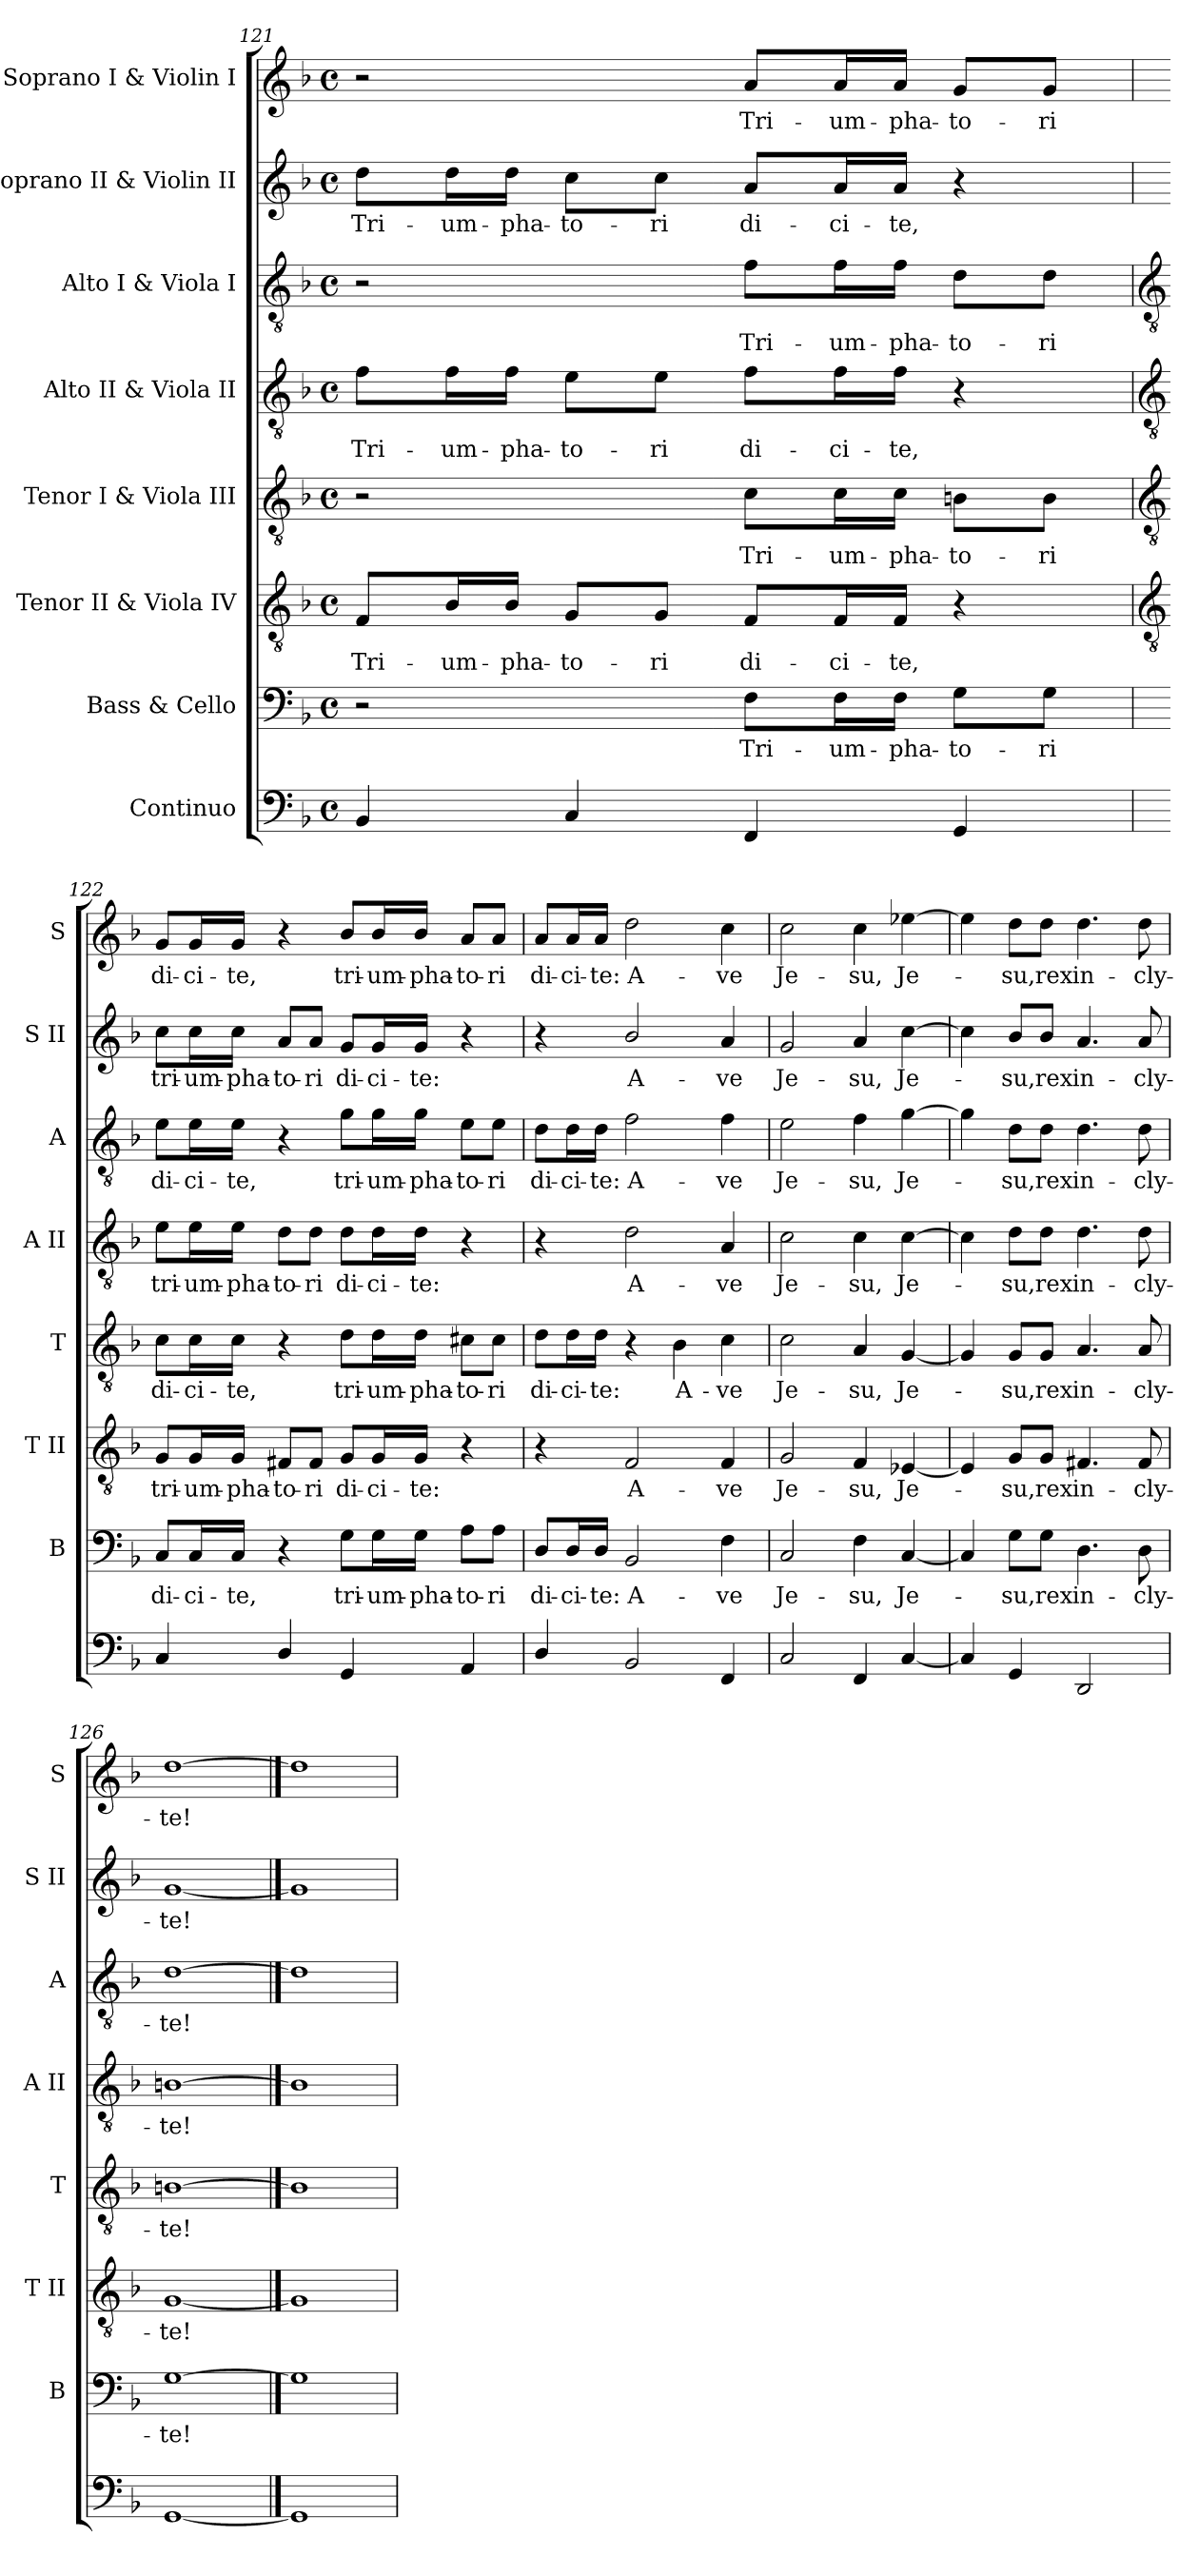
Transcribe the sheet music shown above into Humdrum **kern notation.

**kern	**kern	**text	**kern	**text	**kern	**text	**kern	**text	**kern	**text	**kern	**text	**kern	**text
*part8	*part7	*part7	*part6	*part6	*part5	*part5	*part4	*part4	*part3	*part3	*part2	*part2	*part1	*part1
*staff8	*staff7	*staff7	*staff6	*staff6	*staff5	*staff5	*staff4	*staff4	*staff3	*staff3	*staff2	*staff2	*staff1	*staff1
*I"Continuo	*I"Bass & Cello	*	*I"Tenor II & Viola IV	*	*I"Tenor I & Viola III	*	*I"Alto II & Viola II	*	*I"Alto I & Viola I	*	*I"Soprano II & Violin II	*	*I"Soprano I & Violin I	*
*	*I'B	*	*I'T II	*	*I'T	*	*I'A II	*	*I'A	*	*I'S II	*	*I'S	*
*clefF4	*clefF4	*	*clefGv2	*	*clefGv2	*	*clefGv2	*	*clefGv2	*	*clefG2	*	*clefG2	*
*k[b-]	*k[b-]	*	*k[b-]	*	*k[b-]	*	*k[b-]	*	*k[b-]	*	*k[b-]	*	*k[b-]	*
*F:	*F:	*	*F:	*	*F:	*	*F:	*	*F:	*	*F:	*	*F:	*
*M4/4	*M4/4	*	*M4/4	*	*M4/4	*	*M4/4	*	*M4/4	*	*M4/4	*	*M4/4	*
*met(c)	*met(c)	*	*met(c)	*	*met(c)	*	*met(c)	*	*met(c)	*	*met(c)	*	*met(c)	*
=121	=121	=121	=121	=121	=121	=121	=121	=121	=121	=121	=121	=121	=121	=121
!	!	!	!	!LO:LY:b	!	!	!	!LO:LY:b	!	!	!	!LO:LY:b	!	!
4BB-	2r	.	8F/L	Tri-	2r	.	8f\L	Tri-	2r	.	8dd\L	Tri-	2r	.
!	!	!	!	!LO:LY:b	!	!	!	!LO:LY:b	!	!	!	!LO:LY:b	!	!
.	.	.	16B-/L	-um-	.	.	16f\L	-um-	.	.	16dd\L	-um-	.	.
!	!	!	!	!LO:LY:b	!	!	!	!LO:LY:b	!	!	!	!LO:LY:b	!	!
.	.	.	16B-/JJ	-pha-	.	.	16f\JJ	-pha-	.	.	16dd\JJ	-pha-	.	.
!	!	!	!	!LO:LY:b	!	!	!	!LO:LY:b	!	!	!	!LO:LY:b	!	!
4C	.	.	8G/L	-to-	.	.	8e\L	-to-	.	.	8cc\L	-to-	.	.
!	!	!	!	!LO:LY:b	!	!	!	!LO:LY:b	!	!	!	!LO:LY:b	!	!
.	.	.	8G/J	-ri	.	.	8e\J	-ri	.	.	8cc\J	-ri	.	.
!	!	!LO:LY:b	!	!LO:LY:b	!	!LO:LY:b	!	!LO:LY:b	!	!LO:LY:b	!	!LO:LY:b	!	!LO:LY:b
4FF	8F\L	Tri-	8F/L	di-	8c\L	Tri-	8f\L	di-	8f\L	Tri-	8a/L	di-	8a/L	Tri-
!	!	!LO:LY:b	!	!LO:LY:b	!	!LO:LY:b	!	!LO:LY:b	!	!LO:LY:b	!	!LO:LY:b	!	!LO:LY:b
.	16F\L	-um-	16F/L	-ci-	16c\L	-um-	16f\L	-ci-	16f\L	-um-	16a/L	-ci-	16a/L	-um-
!	!	!LO:LY:b	!	!LO:LY:b	!	!LO:LY:b	!	!LO:LY:b	!	!LO:LY:b	!	!LO:LY:b	!	!LO:LY:b
.	16F\JJ	-pha-	16F/JJ	-te,	16c\JJ	-pha-	16f\JJ	-te,	16f\JJ	-pha-	16a/JJ	-te,	16a/JJ	-pha-
!	!	!LO:LY:b	!	!	!	!LO:LY:b	!	!	!	!LO:LY:b	!	!	!	!LO:LY:b
4GG	8G\L	-to-	4r	.	8Bn\L	-to-	4r	.	8d\L	-to-	4r	.	8g/L	-to-
!	!	!LO:LY:b	!	!	!	!LO:LY:b	!	!	!	!LO:LY:b	!	!	!	!LO:LY:b
.	8G\J	-ri	.	.	8B\J	-ri	.	.	8d\J	-ri	.	.	8g/J	-ri
!!LO:LB:g=z
=122	=122	=122	=122	=122	=122	=122	=122	=122	=122	=122	=122	=122	=122	=122
*	*	*	*clefGv2	*	*clefGv2	*	*clefGv2	*	*clefGv2	*	*	*	*	*
!	!	!LO:LY:b	!	!LO:LY:b	!	!LO:LY:b	!	!LO:LY:b	!	!LO:LY:b	!	!LO:LY:b	!	!LO:LY:b
4C	8C/L	di-	8G/L	tri-	8c\L	di-	8e\L	tri-	8e\L	di-	8cc\L	tri-	8g/L	di-
!	!	!LO:LY:b	!	!LO:LY:b	!	!LO:LY:b	!	!LO:LY:b	!	!LO:LY:b	!	!LO:LY:b	!	!LO:LY:b
.	16C/L	-ci-	16G/L	-um-	16c\L	-ci-	16e\L	-um-	16e\L	-ci-	16cc\L	-um-	16g/L	-ci-
!	!	!LO:LY:b	!	!LO:LY:b	!	!LO:LY:b	!	!LO:LY:b	!	!LO:LY:b	!	!LO:LY:b	!	!LO:LY:b
.	16C/JJ	-te,	16G/JJ	-pha-	16c\JJ	-te,	16e\JJ	-pha-	16e\JJ	-te,	16cc\JJ	-pha-	16g/JJ	-te,
!	!	!	!	!LO:LY:b	!	!	!	!LO:LY:b	!	!	!	!LO:LY:b	!	!
4D/	4r	.	8F#X/L	-to-	4r	.	8d\L	-to-	4r	.	8a/L	-to-	4r	.
!	!	!	!	!LO:LY:b	!	!	!	!LO:LY:b	!	!	!	!LO:LY:b	!	!
.	.	.	8F#/J	-ri	.	.	8d\J	-ri	.	.	8a/J	-ri	.	.
!	!	!LO:LY:b	!	!LO:LY:b	!	!LO:LY:b	!	!LO:LY:b	!	!LO:LY:b	!	!LO:LY:b	!	!LO:LY:b
4GG	8G\L	tri-	8G/L	di-	8d\L	tri-	8d\L	di-	8g\L	tri-	8g/L	di-	8b-/L	tri-
!	!	!LO:LY:b	!	!LO:LY:b	!	!LO:LY:b	!	!LO:LY:b	!	!LO:LY:b	!	!LO:LY:b	!	!LO:LY:b
.	16G\L	-um-	16G/L	-ci-	16d\L	-um-	16d\L	-ci-	16g\L	-um-	16g/L	-ci-	16b-/L	-um-
!	!	!LO:LY:b	!	!LO:LY:b	!	!LO:LY:b	!	!LO:LY:b	!	!LO:LY:b	!	!LO:LY:b	!	!LO:LY:b
.	16G\JJ	-pha-	16G/JJ	-te:	16d\JJ	-pha-	16d\JJ	-te:	16g\JJ	-pha-	16g/JJ	-te:	16b-/JJ	-pha-
!	!	!LO:LY:b	!	!	!	!LO:LY:b	!	!	!	!LO:LY:b	!	!	!	!LO:LY:b
4AA	8A\L	-to-	4r	.	8c#X\L	-to-	4r	.	8e\L	-to-	4r	.	8a/L	-to-
!	!	!LO:LY:b	!	!	!	!LO:LY:b	!	!	!	!LO:LY:b	!	!	!	!LO:LY:b
.	8A\J	-ri	.	.	8c#\J	-ri	.	.	8e\J	-ri	.	.	8a/J	-ri
=123	=123	=123	=123	=123	=123	=123	=123	=123	=123	=123	=123	=123	=123	=123
!	!	!LO:LY:b	!	!	!	!LO:LY:b	!	!	!	!LO:LY:b	!	!	!	!LO:LY:b
4D/	8D/L	di-	4r	.	8d\L	di-	4r	.	8d\L	di-	4r	.	8a/L	di-
!	!	!LO:LY:b	!	!	!	!LO:LY:b	!	!	!	!LO:LY:b	!	!	!	!LO:LY:b
.	16D/L	-ci-	.	.	16d\L	-ci-	.	.	16d\L	-ci-	.	.	16a/L	-ci-
!	!	!LO:LY:b	!	!	!	!LO:LY:b	!	!	!	!LO:LY:b	!	!	!	!LO:LY:b
.	16D/JJ	-te:	.	.	16d\JJ	-te:	.	.	16d\JJ	-te:	.	.	16a/JJ	-te:
!	!	!LO:LY:b	!	!LO:LY:b	!	!	!	!LO:LY:b	!	!LO:LY:b	!	!LO:LY:b	!	!LO:LY:b
2BB-	2BB-	A-	2F	A-	4r	.	2d	A-	2f	A-	2b-/	A-	2dd	A-
!	!	!	!	!	!	!LO:LY:b	!	!	!	!	!	!	!	!
.	.	.	.	.	4B-	A-	.	.	.	.	.	.	.	.
!	!	!LO:LY:b	!	!LO:LY:b	!	!LO:LY:b	!	!LO:LY:b	!	!LO:LY:b	!	!LO:LY:b	!	!LO:LY:b
4FF	4F	-ve	4F	-ve	4c	-ve	4A	-ve	4f	-ve	4a	-ve	4cc	-ve
=124	=124	=124	=124	=124	=124	=124	=124	=124	=124	=124	=124	=124	=124	=124
!	!	!LO:LY:b	!	!LO:LY:b	!	!LO:LY:b	!	!LO:LY:b	!	!LO:LY:b	!	!LO:LY:b	!	!LO:LY:b
2C	2C	Je-	2G	Je-	2c	Je-	2c	Je-	2e	Je-	2g	Je-	2cc	Je-
!	!	!LO:LY:b	!	!LO:LY:b	!	!LO:LY:b	!	!LO:LY:b	!	!LO:LY:b	!	!LO:LY:b	!	!LO:LY:b
4FF	4F	-su,	4F	-su,	4A	-su,	4c	-su,	4f	-su,	4a	-su,	4cc	-su,
!	!	!LO:LY:b	!	!LO:LY:b	!	!LO:LY:b	!	!LO:LY:b	!	!LO:LY:b	!	!LO:LY:b	!	!LO:LY:b
[4C	[4C	Je-	[4E-X	Je-	[4G	Je-	[4c	Je-	[4g	Je-	[4cc	Je-	[4ee-X	Je-
=125	=125	=125	=125	=125	=125	=125	=125	=125	=125	=125	=125	=125	=125	=125
4C]	4C]	.	4E-]	.	4G]	.	4c]	.	4g]	.	4cc]	.	4ee-]	.
!	!	!LO:LY:b	!	!LO:LY:b	!	!LO:LY:b	!	!LO:LY:b	!	!LO:LY:b	!	!LO:LY:b	!	!LO:LY:b
4GG	8G\L	su,	8G/L	su,	8G/L	su,	8d\L	su,	8d\L	su,	8b-/L	su,	8dd\L	su,
!	!	!LO:LY:b	!	!LO:LY:b	!	!LO:LY:b	!	!LO:LY:b	!	!LO:LY:b	!	!LO:LY:b	!	!LO:LY:b
.	8G\J	rex	8G/J	rex	8G/J	rex	8d\J	rex	8d\J	rex	8b-/J	rex	8dd\J	rex
!	!	!LO:LY:b	!	!LO:LY:b	!	!LO:LY:b	!	!LO:LY:b	!	!LO:LY:b	!	!LO:LY:b	!	!LO:LY:b
2DD	4.D	in-	4.F#X	in-	4.A	in-	4.d	in-	4.d	in-	4.a	in-	4.dd	in-
!	!	!LO:LY:b	!	!LO:LY:b	!	!LO:LY:b	!	!LO:LY:b	!	!LO:LY:b	!	!LO:LY:b	!	!LO:LY:b
.	8D	-cly-	8F#	-cly-	8A	-cly-	8d	-cly-	8d	-cly-	8a	-cly-	8dd	-cly-
=126	=126	=126	=126	=126	=126	=126	=126	=126	=126	=126	=126	=126	=126	=126
!	!	!LO:LY:b	!	!LO:LY:b	!	!LO:LY:b	!	!LO:LY:b	!	!LO:LY:b	!	!LO:LY:b	!	!LO:LY:b
[1GG	[1G	-te!	[1G	-te!	[1Bn	-te!	[1Bn	-te!	[1d	-te!	[1g	-te!	[1dd	-te!
==127	==127	==127	==127	==127	==127	==127	==127	==127	==127	==127	==127	==127	==127	==127
1GG]	1G]	.	1G]	.	1B]	.	1B]	.	1d]	.	1g]	.	1dd]	.
=	=	=	=	=	=	=	=	=	=	=	=	=	=	=
*-	*-	*-	*-	*-	*-	*-	*-	*-	*-	*-	*-	*-	*-	*-
